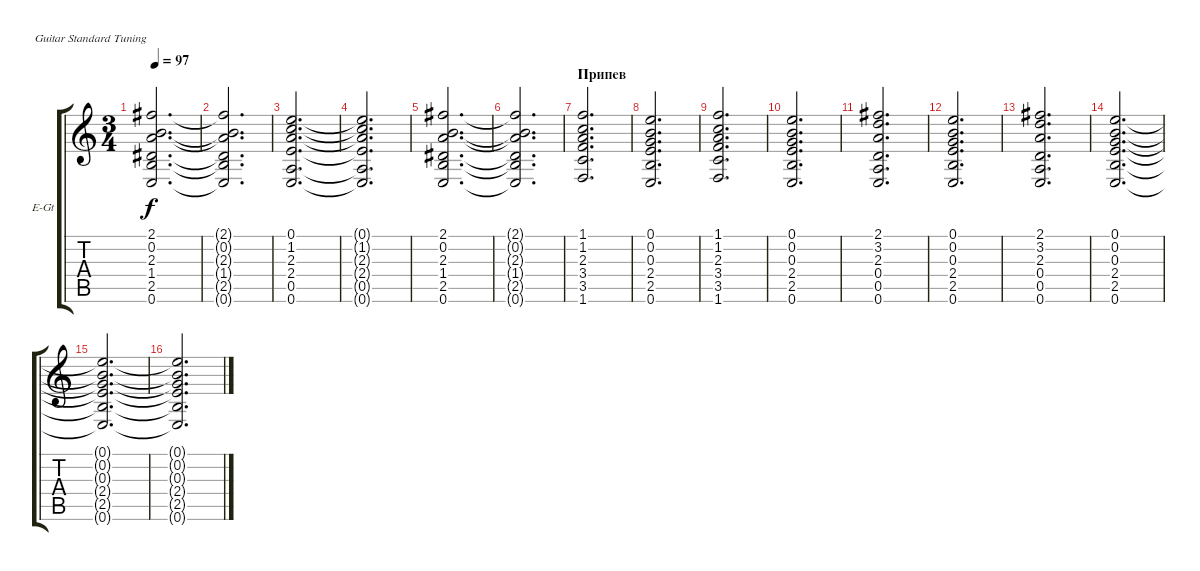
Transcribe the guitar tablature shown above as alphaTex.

\defaultSystemsLayout 4
\bracketExtendMode groupsimilarinstruments
\firstSystemTrackNameOrientation horizontal
\otherSystemsTrackNameOrientation horizontal
\track ("Electric Guitar" "E-Gt") {instrument electricguitarclean}
\staff {score tabs}
\tuning (E4 B3 G3 D3 A2 E2)
\ts (3 4)
\tempo 97
\clef g2
\scale
0.333333
\ks c
(0.6 2.5 1.4 2.3 0.2 2.1).2{d dy f} |
\scale
0.333333 (0.6{t} 2.5{t} 1.4{t} 2.3{t} 0.2{t} 2.1{t}).2{d} |
\scale
0.333333 (0.6 0.5 2.4 2.3 1.2 0.1).2{d} |
\scale
0.333333 (0.6{t} 0.5{t} 2.4{t} 2.3{t} 1.2{t} 0.1{t}).2{d} |
\scale
0.333333 (0.6 2.5 1.4 2.3 0.2 2.1).2{d} |
\scale
0.333333 (0.6{t} 2.5{t} 1.4{t} 2.3{t} 0.2{t} 2.1{t}).2{d} |
\section ("" "Припев")
\scale
0.333333 (1.6 3.5 3.4 2.3 1.2 1.1).2{d} |
\scale
0.333333 (0.6 2.5 2.4 0.3 0.2 0.1).2{d} |
\scale
0.333333 (1.6 3.5 3.4 2.3 1.2 1.1).2{d} |
\scale
0.333333 (0.6 2.5 2.4 0.3 0.2 0.1).2{d} |
\scale
0.333333 (0.6 0.5 0.4 2.3 3.2 2.1).2{d} |
\scale
0.333333 (0.6 2.5 2.4 0.3 0.2 0.1).2{d} |
\scale
0.333333 (0.6 0.5 0.4 2.3 3.2 2.1).2{d} |
\scale
0.333333 (0.6 2.5 2.4 0.3 0.2 0.1).2{d} |
\scale
0.333333 (0.6{t} 2.5{t} 2.4{t} 0.3{t} 0.2{t} 0.1{t}).2{d} |
\scale
0.333333 (0.6{t} 2.5{t} 2.4{t} 0.3{t} 0.2{t} 0.1{t}).2{d}
